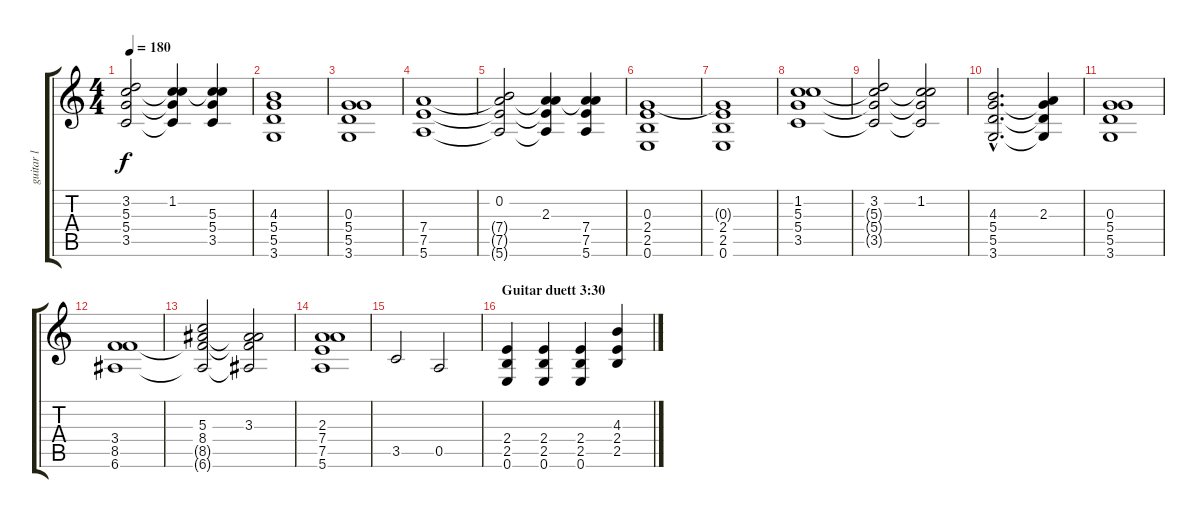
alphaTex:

\track ("guitar l" "guitar l") {instrument overdrivenguitar}
\staff {score tabs}
\tuning (E4 B3 G3 D3 A2 E2) {hide}
\ts (4 4)
\tempo 180
\clef g2
\ks c
(3.2 5.3{t} 5.4{t} 3.5{t}).2{dy f} (1.2 5.3{t} 5.4{t} 3.5{t}).4 (1.2{t} 5.3 5.4 3.5).4 |
(4.3 5.4 5.5 3.6).1 |
(0.3 5.4 5.5 3.6).1 |
(7.4 7.5 5.6).1 |
(0.2 7.4{t} 7.5{t} 5.6{t}).2 (2.3 7.4{t} 7.5{t} 5.6{t}).4 (2.3{t} 7.4 7.5 5.6).4 |
(0.3 2.4 2.5 0.6).1 |
(0.3{t} 2.4 2.5 0.6).1 |
(1.2 5.3 5.4 3.5).1 |
(3.2 5.3{t} 5.4{t} 3.5{t}).2 (1.2 5.3{t} 5.4{t} 3.5{t}).2 |
(4.3{hac} 5.4{hac} 5.5{hac} 3.6{hac}).2{d} (2.3 5.4{t} 5.5{t} 3.6{t}).4 |
(0.3 5.4 5.5 3.6).1 |
(3.4 8.5 6.6).1 |
(5.3 8.4 8.5{t} 6.6{t}).2 (3.3 8.4{t} 8.5{t} 6.6{t}).2 |
(2.3 7.4 7.5 5.6).1 |
3.5.2 0.5.2 |
\section ("" "Guitar duett 3:30")
(2.4 2.5 0.6).4{volume 12} (2.4 2.5 0.6).4 (2.4 2.5 0.6).4 (4.3 2.4 2.5).4
